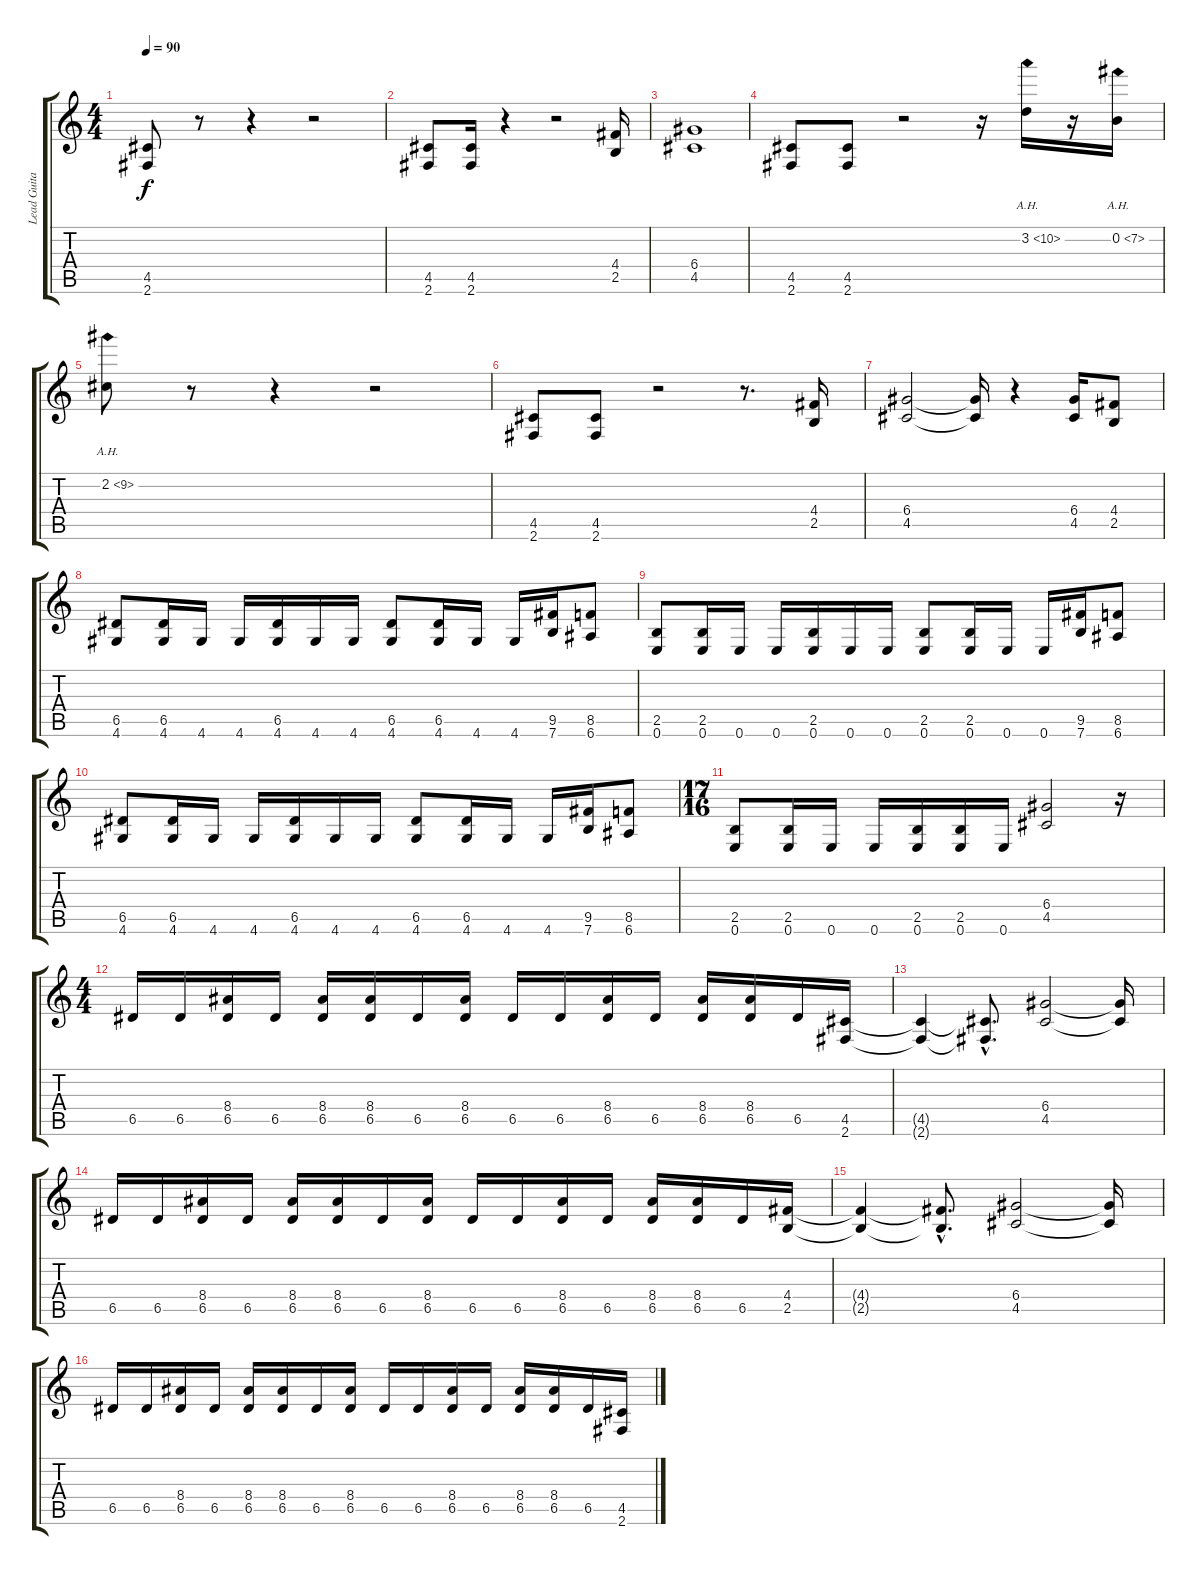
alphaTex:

\track ("Lead Guitar" "Lead Guita") {instrument distortionguitar}
\staff {score tabs}
\tuning (E4 B3 G3 D3 A2 E2) {hide}
\ts (4 4)
\tempo 90
\clef g2
\ks c
(4.5 2.6).8{dy f} r.8 r.4 r.2 |
(4.5 2.6).8 (4.5 2.6).16 r.4 r.2 (4.4 2.5).16 |
(6.4 4.5).1 |
(4.5 2.6).8 (4.5 2.6).8 r.2 r.16 3.2{ah 7}.16 r.16 0.2{ah 7}.16 |
2.2{ah 7}.8 r.8 r.4 r.2 |
(4.5 2.6).8 (4.5 2.6).8 r.2 r.8{d} (4.4 2.5).16 |
(6.4 4.5).2 (6.4{t} 4.5{t}).16 r.4 (6.4 4.5).16 (4.4 2.5).8 |
(6.5 4.6).8 (6.5 4.6).16 4.6.16 4.6.16 (6.5 4.6).16 4.6.16 4.6.16 (6.5 4.6).8 (6.5 4.6).16 4.6.16 4.6.16 (9.5 7.6).16 (8.5 6.6).8 |
(2.5 0.6).8 (2.5 0.6).16 0.6.16 0.6.16 (2.5 0.6).16 0.6.16 0.6.16 (2.5 0.6).8 (2.5 0.6).16 0.6.16 0.6.16 (9.5 7.6).16 (8.5 6.6).8 |
(6.5 4.6).8 (6.5 4.6).16 4.6.16 4.6.16 (6.5 4.6).16 4.6.16 4.6.16 (6.5 4.6).8 (6.5 4.6).16 4.6.16 4.6.16 (9.5 7.6).16 (8.5 6.6).8 |
\ts (17 16)
(2.5 0.6).8 (2.5 0.6).16 0.6.16 0.6.16 (2.5 0.6).16 (2.5 0.6).16 0.6.16 (6.4 4.5).2 r.16 |
\ts (4 4)
6.5.16 6.5.16 (8.4 6.5).16 6.5.16 (8.4 6.5).16 (8.4 6.5).16 6.5.16 (8.4 6.5).16 6.5.16 6.5.16 (8.4 6.5).16 6.5.16 (8.4 6.5).16 (8.4 6.5).16 6.5.16 (4.5 2.6).16 |
(4.5{t} 2.6{t}).4 (4.5{hac t} 2.6{hac t}).8{d} (6.4 4.5).2 (6.4{t} 4.5{t}).16 |
6.5.16 6.5.16 (8.4 6.5).16 6.5.16 (8.4 6.5).16 (8.4 6.5).16 6.5.16 (8.4 6.5).16 6.5.16 6.5.16 (8.4 6.5).16 6.5.16 (8.4 6.5).16 (8.4 6.5).16 6.5.16 (4.4 2.5).16 |
(4.4{t} 2.5{t}).4 (4.4{hac t} 2.5{hac t}).8{d} (6.4 4.5).2 (6.4{t} 4.5{t}).16 |
6.5.16 6.5.16 (8.4 6.5).16 6.5.16 (8.4 6.5).16 (8.4 6.5).16 6.5.16 (8.4 6.5).16 6.5.16 6.5.16 (8.4 6.5).16 6.5.16 (8.4 6.5).16 (8.4 6.5).16 6.5.16 (4.5 2.6).16
